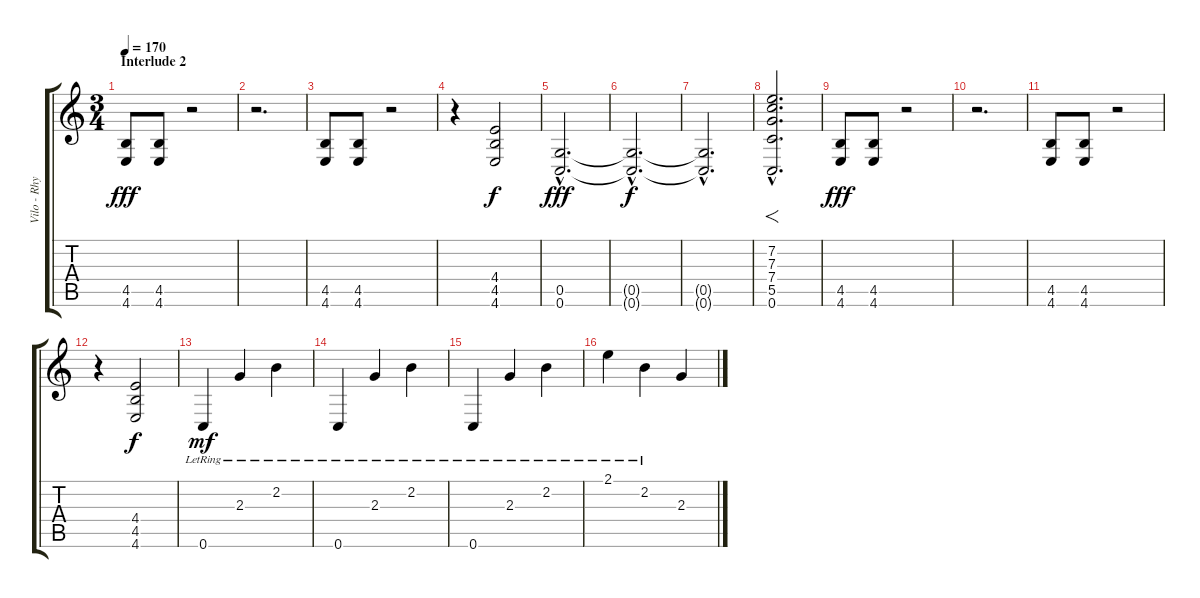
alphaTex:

\track ("Vilo - Rhythm Guitar" "Vilo - Rhy") {instrument distortionguitar}
\staff {score tabs}
\tuning (D4 A3 F3 C3 G2 C2) {hide}
\ts (3 4)
\section ("" "Interlude 2")
\tempo 170
\clef g2
\ks c
(4.5 4.6).8{dy fff volume 12 instrument distortionguitar} (4.5 4.6).8 r.2 |
r.2{d} |
(4.5 4.6).8{volume 12 instrument distortionguitar} (4.5 4.6).8 r.2 |
r.4 (4.4 4.5 4.6).2{dy f} |
(0.5{hac} 0.6{hac}).2{d dy fff} |
(0.5{hac t} 0.6{hac t}).2{d dy f} |
(0.5{hac t} 0.6{hac t}).2{d} |
(7.2{hac} 7.3{hac} 7.4{hac} 5.5{hac} 0.6{hac}).2{f d} |
(4.5 4.6).8{dy fff volume 12 instrument distortionguitar} (4.5 4.6).8 r.2 |
r.2{d} |
(4.5 4.6).8{volume 12 instrument distortionguitar} (4.5 4.6).8 r.2 |
r.4 (4.4 4.5 4.6).2{dy f} |
0.6{lr}.4{dy mf} 2.3{lr}.4 2.2{lr}.4 |
0.6{lr}.4 2.3{lr}.4 2.2{lr}.4 |
0.6{lr}.4 2.3{lr}.4 2.2{lr}.4 |
2.1{lr}.4 2.2{lr}.4 2.3.4
